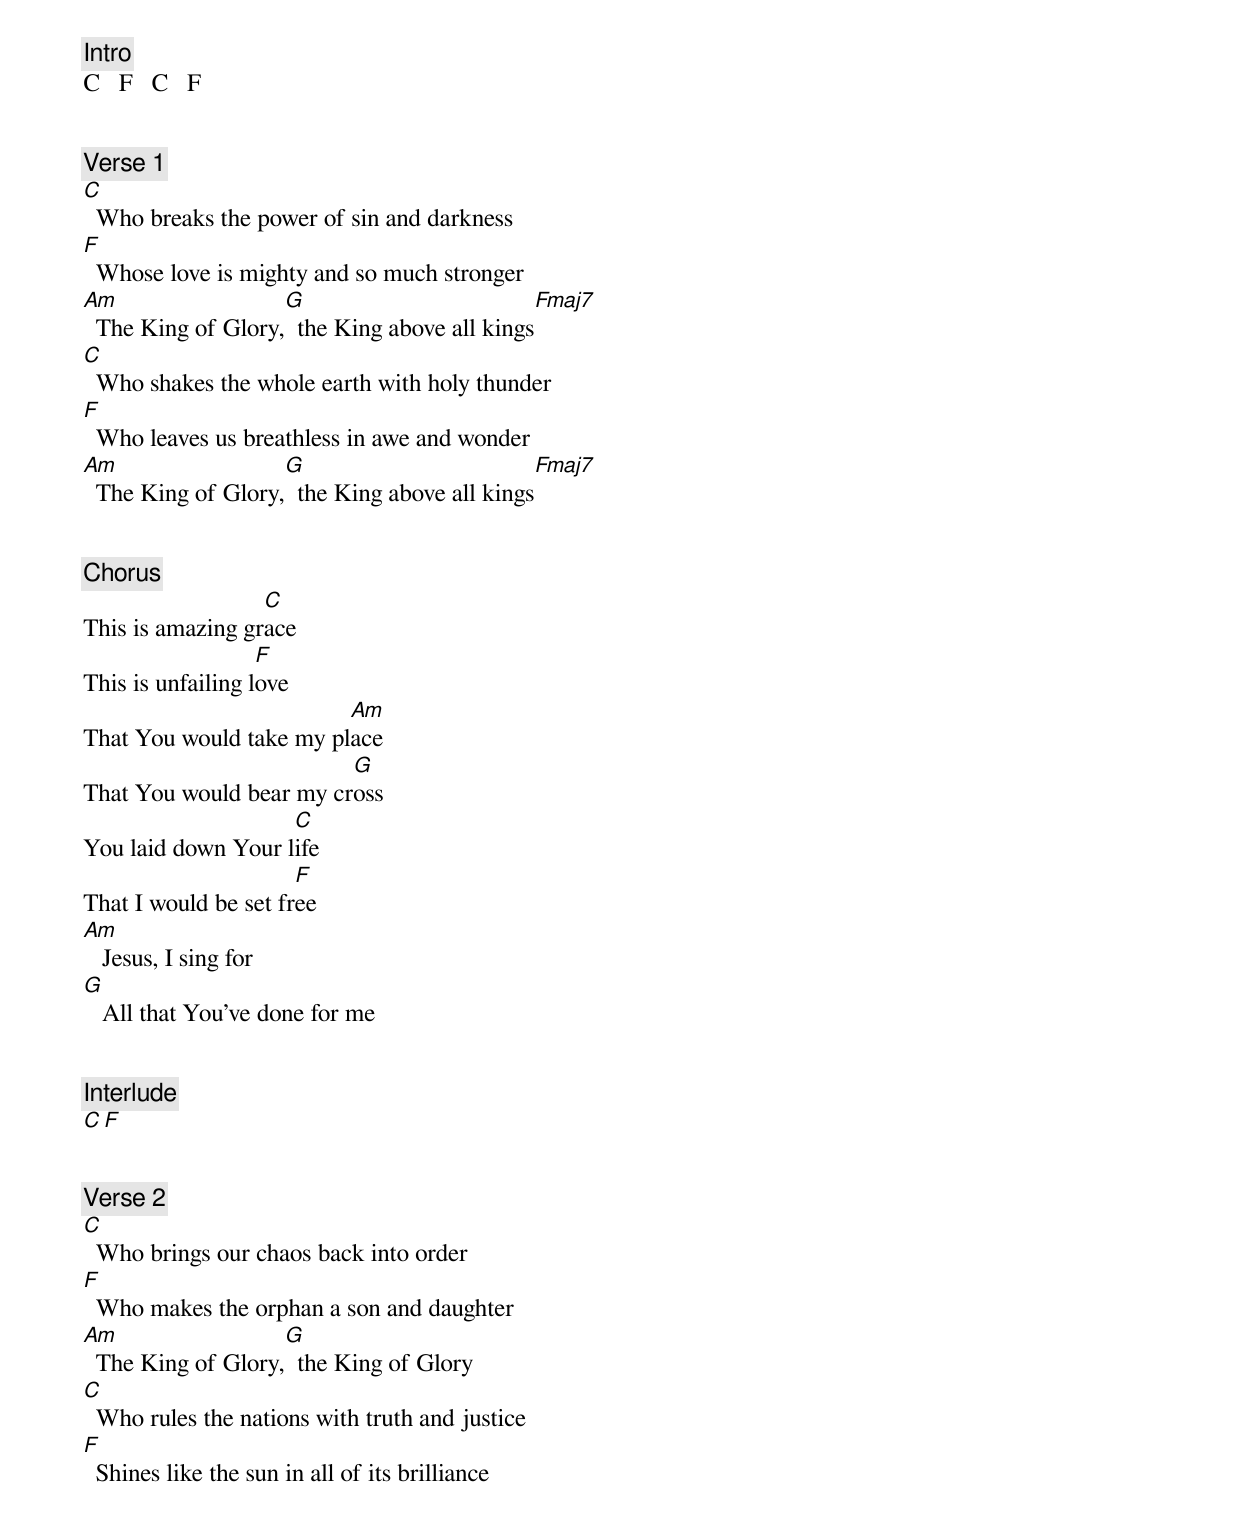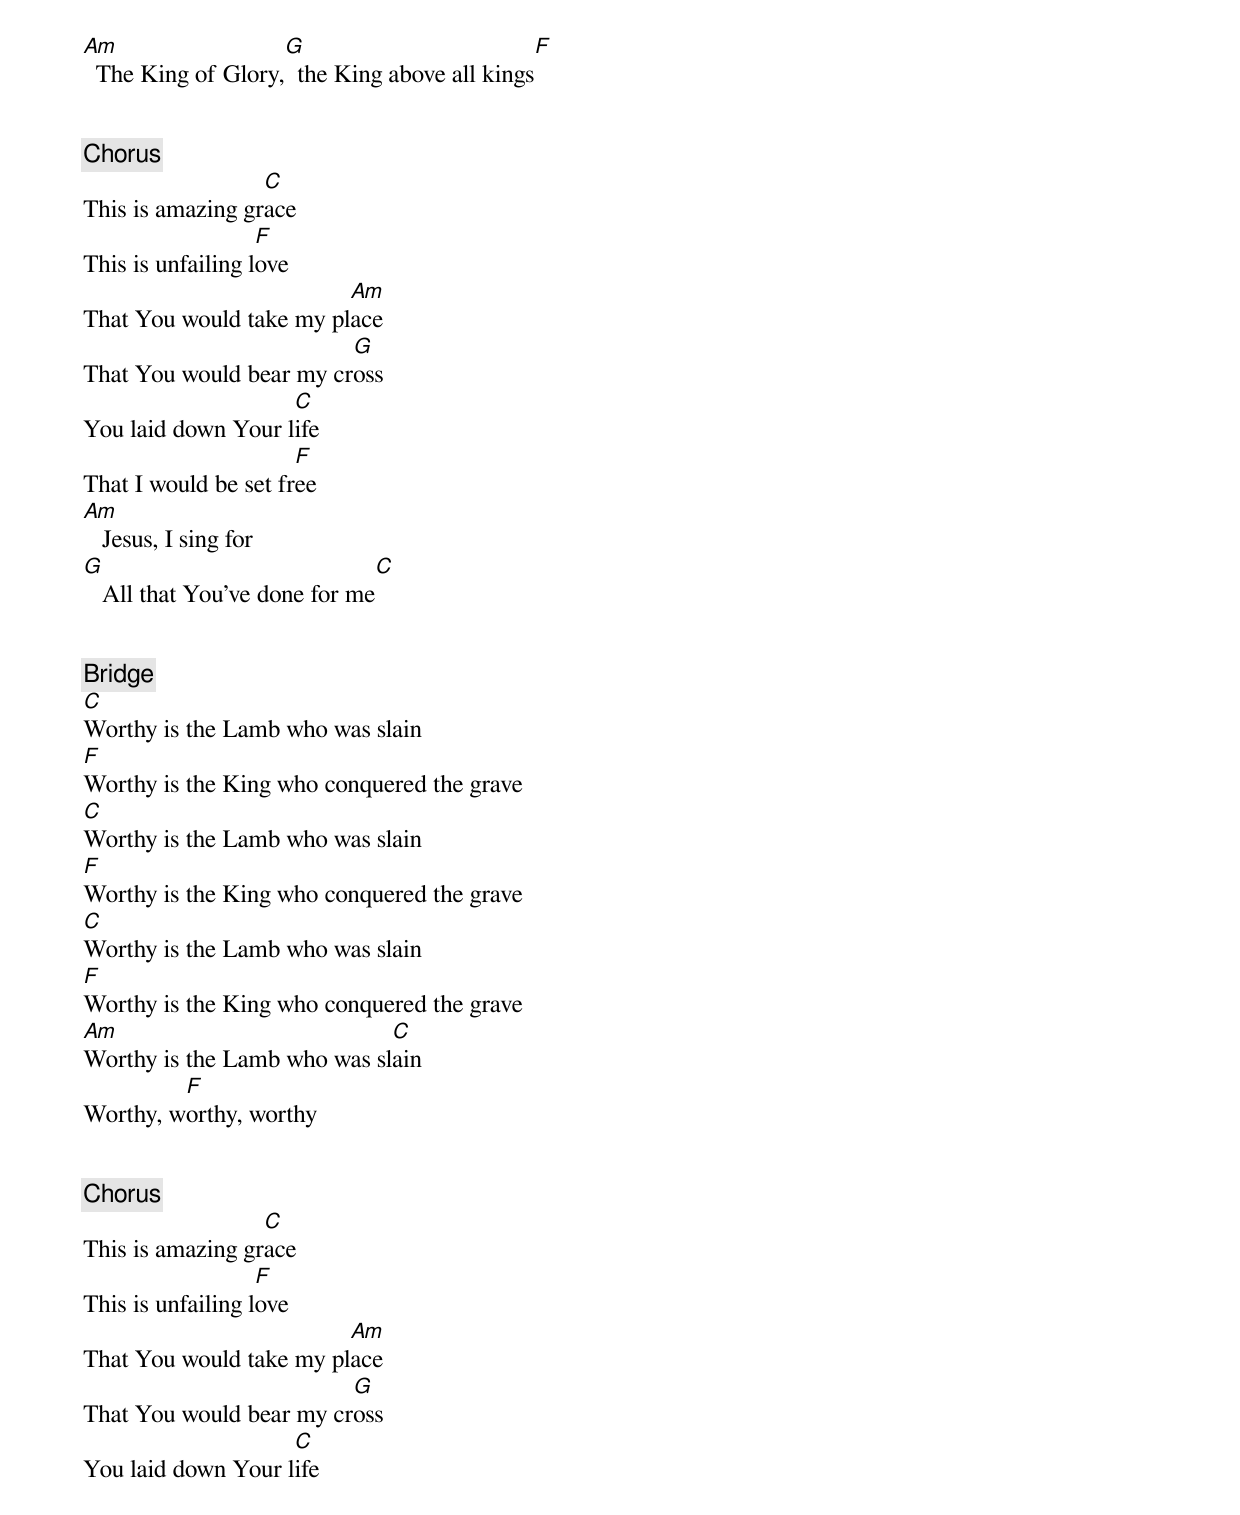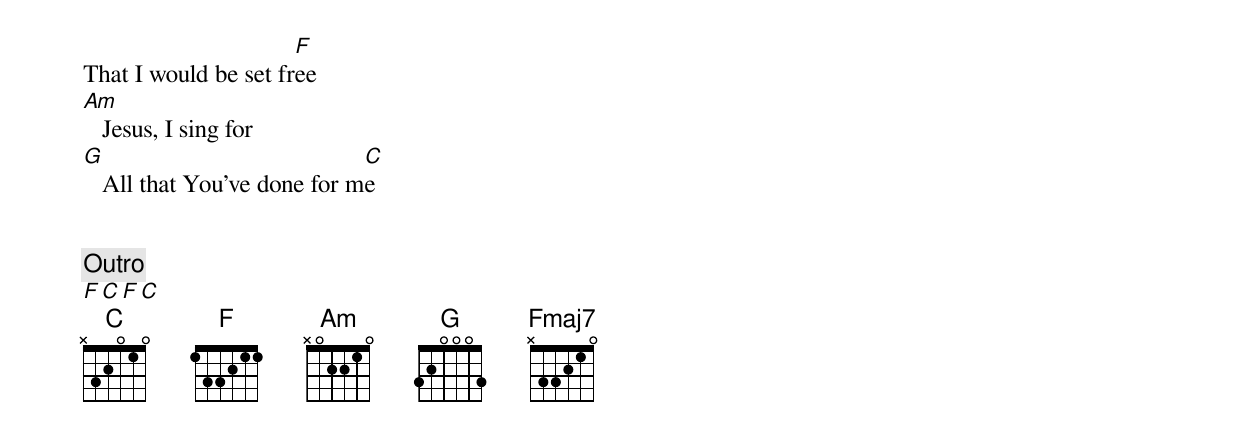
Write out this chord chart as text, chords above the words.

[Intro]
C   F   C   F


[Verse 1]
C
  Who breaks the power of sin and darkness
F
  Whose love is mighty and so much stronger
Am                  G                          Fmaj7
  The King of Glory,  the King above all kings
C
  Who shakes the whole earth with holy thunder
F
  Who leaves us breathless in awe and wonder
Am                  G                          Fmaj7
  The King of Glory,  the King above all kings


[Chorus]
                  C
This is amazing grace
                   F
This is unfailing love
                         Am
That You would take my place
                         G
That You would bear my cross
                    C
You laid down Your life
                      F
That I would be set free
Am
   Jesus, I sing for
G
   All that You've done for me


[Interlude]
C   F


[Verse 2]
C
  Who brings our chaos back into order
F
  Who makes the orphan a son and daughter
Am                  G
  The King of Glory,  the King of Glory
C
  Who rules the nations with truth and justice
F
  Shines like the sun in all of its brilliance
Am                  G                          F
  The King of Glory,  the King above all kings


[Chorus]
                  C
This is amazing grace
                   F
This is unfailing love
                         Am
That You would take my place
                         G
That You would bear my cross
                    C
You laid down Your life
                      F
That I would be set free
Am
   Jesus, I sing for
G                              C
   All that You've done for me


[Bridge]
C
Worthy is the Lamb who was slain
F
Worthy is the King who conquered the grave
C
Worthy is the Lamb who was slain
F
Worthy is the King who conquered the grave
C
Worthy is the Lamb who was slain
F
Worthy is the King who conquered the grave
Am                           C
Worthy is the Lamb who was slain
         F
Worthy, worthy, worthy


[Chorus]
                  C
This is amazing grace
                   F
This is unfailing love
                         Am
That You would take my place
                         G
That You would bear my cross
                    C
You laid down Your life
                      F
That I would be set free
Am
   Jesus, I sing for
G                            C
   All that You've done for me


[Outro]
F   C   F   C
